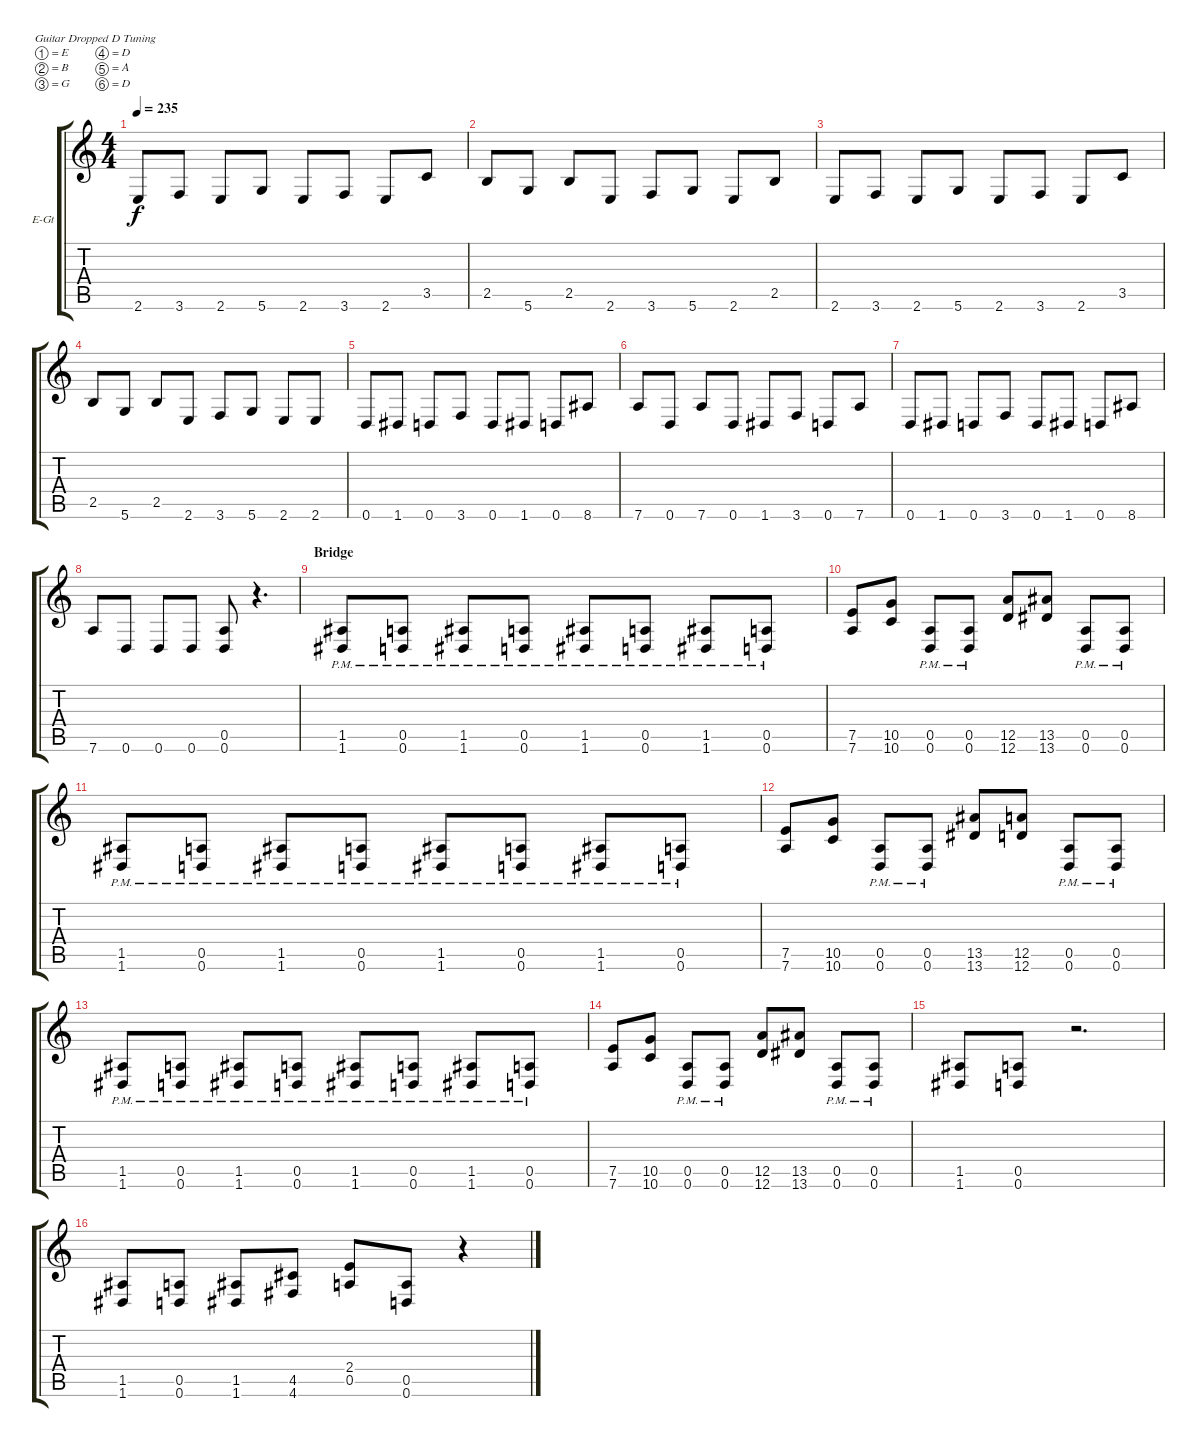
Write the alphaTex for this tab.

\defaultSystemsLayout 4
\bracketExtendMode groupsimilarinstruments
\firstSystemTrackNameOrientation horizontal
\otherSystemsTrackNameOrientation horizontal
\track ("Guitar 1" "E-Gt") {instrument distortionguitar}
\staff {score tabs}
\tuning (E4 B3 G3 D3 A2 D2)
\ts (4 4)
\tempo 235
\clef g2
\ks c
2.6.8{dy f} 3.6.8 2.6.8 5.6.8 2.6.8 3.6.8 2.6.8 3.5.8 |
2.5.8 5.6.8 2.5.8 2.6.8 3.6.8 5.6.8 2.6.8 2.5.8 |
2.6.8 3.6.8 2.6.8 5.6.8 2.6.8 3.6.8 2.6.8 3.5.8 |
2.5.8 5.6.8 2.5.8 2.6.8 3.6.8 5.6.8 2.6.8 2.6.8 |
0.6.8 1.6.8 0.6.8 3.6.8 0.6.8 1.6.8 0.6.8 8.6.8 |
7.6.8 0.6.8 7.6.8 0.6.8 1.6.8 3.6.8 0.6.8 7.6.8 |
0.6.8 1.6.8 0.6.8 3.6.8 0.6.8 1.6.8 0.6.8 8.6.8 |
7.6.8 0.6.8 0.6.8 0.6.8 (0.6 0.5).8 r.4{d} |
\section ("" "Bridge")
(1.6{pm} 1.5{pm}).8 (0.6{pm} 0.5{pm}).8 (1.6{pm} 1.5{pm}).8 (0.6{pm} 0.5{pm}).8 (1.6{pm} 1.5{pm}).8 (0.6{pm} 0.5{pm}).8 (1.6{pm} 1.5{pm}).8 (0.6{pm} 0.5{pm}).8 |
(7.5 7.6).8 (10.5 10.6).8 (0.6{pm} 0.5{pm}).8 (0.6{pm} 0.5{pm}).8 (12.5 12.6).8 (13.5 13.6).8 (0.6{pm} 0.5{pm}).8 (0.6{pm} 0.5{pm}).8 |
(1.6{pm} 1.5{pm}).8 (0.6{pm} 0.5{pm}).8 (1.6{pm} 1.5{pm}).8 (0.6{pm} 0.5{pm}).8 (1.6{pm} 1.5{pm}).8 (0.6{pm} 0.5{pm}).8 (1.6{pm} 1.5{pm}).8 (0.6{pm} 0.5{pm}).8 |
(7.5 7.6).8 (10.5 10.6).8 (0.6{pm} 0.5{pm}).8 (0.6{pm} 0.5{pm}).8 (13.5 13.6).8 (12.5 12.6).8 (0.6{pm} 0.5{pm}).8 (0.6{pm} 0.5{pm}).8 |
(1.6{pm} 1.5{pm}).8 (0.6{pm} 0.5{pm}).8 (1.6{pm} 1.5{pm}).8 (0.6{pm} 0.5{pm}).8 (1.6{pm} 1.5{pm}).8 (0.6{pm} 0.5{pm}).8 (1.6{pm} 1.5{pm}).8 (0.6{pm} 0.5{pm}).8 |
(7.5 7.6).8 (10.5 10.6).8 (0.6{pm} 0.5{pm}).8 (0.6{pm} 0.5{pm}).8 (12.5 12.6).8 (13.5 13.6).8 (0.6{pm} 0.5{pm}).8 (0.6{pm} 0.5{pm}).8 |
(1.5 1.6).8 (0.5 0.6).8 r.2{d} |
(1.6 1.5).8 (0.6 0.5).8 (1.6 1.5).8 (4.6 4.5).8 (0.5 2.4).8 (0.6 0.5).8 r.4
